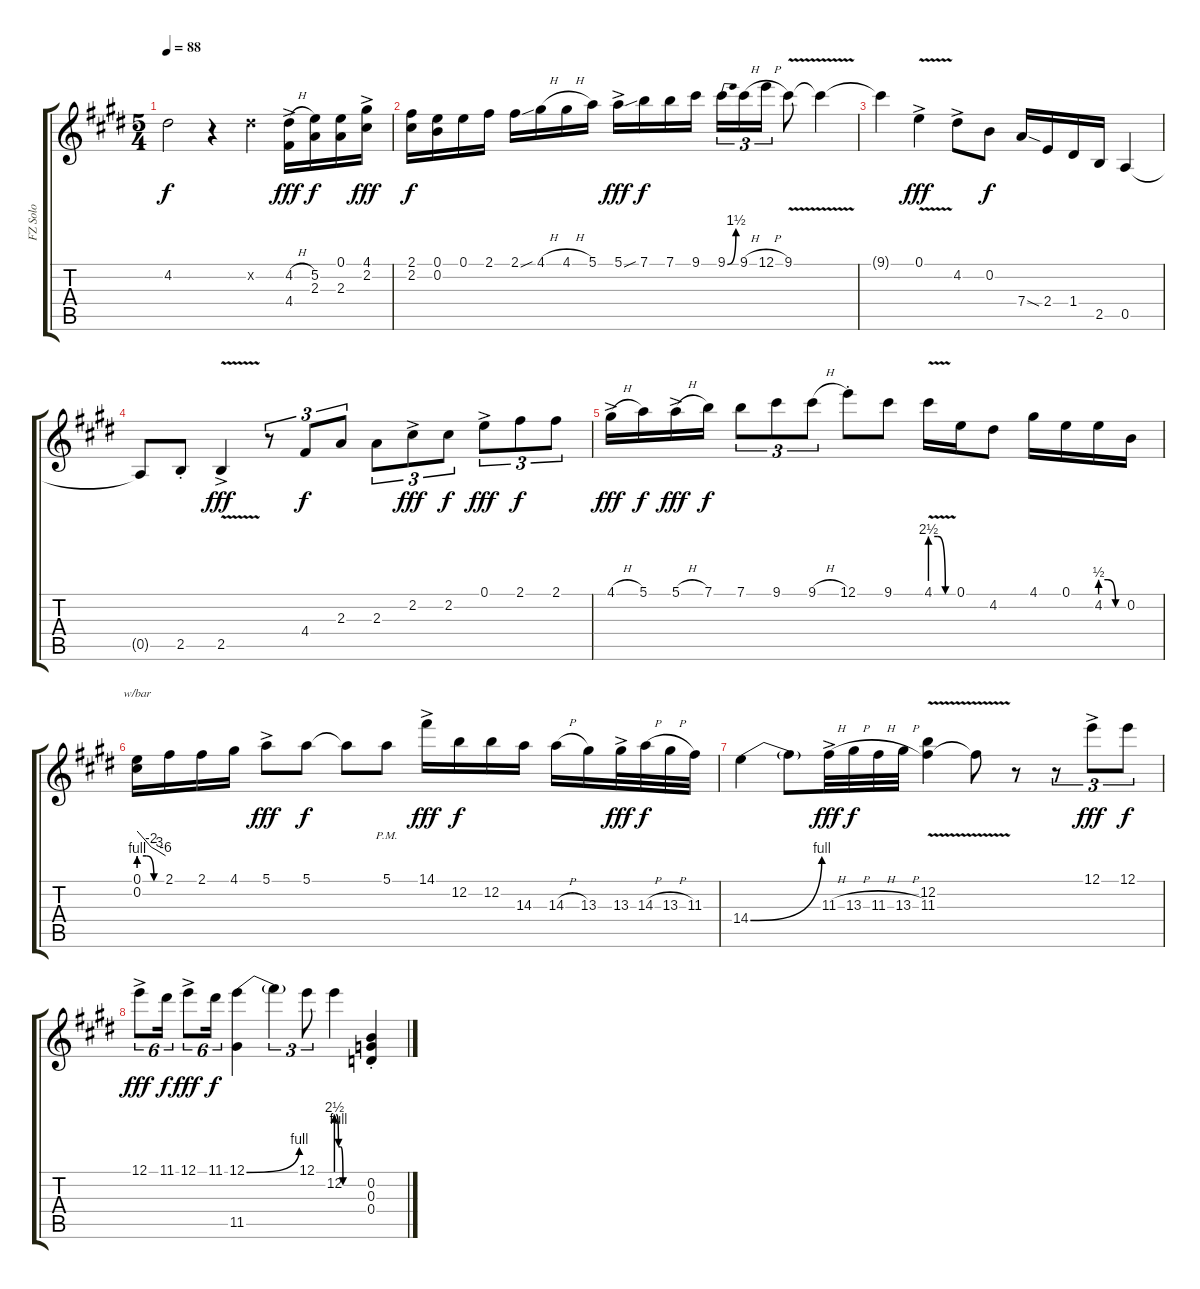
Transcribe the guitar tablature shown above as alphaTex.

\track ("FZ Solo" "FZ Solo") {instrument overdrivenguitar}
\staff {score tabs}
\tuning (E4 B3 G3 D3 A2 E2) {hide}
\ts (5 4)
\tempo 88
\clef g2
\ks e
4.2.2{dy f} r.4 4.2{x}.4 (4.2{h ac} 4.4{ac}).16{dy fff} (5.2 2.3).16{dy f} (0.1 2.3).16 (4.1{ac} 2.2{ac}).16{dy fff} |
(2.1 2.2).16{dy f} (0.1 0.2).16 0.1.16 2.1.16 2.1{sou}.16 4.1{h}.16 4.1{h}.16 5.1.16 5.1{sou ac}.16{dy fff} 7.1.16{dy f} 7.1.16 9.1.16 9.1{be (bend 0 0 60 6)}.16{tu (3 2)} 9.1{h}.16{tu (3 2)} 12.1{h}.16{tu (3 2)} 9.1{v}.8 9.1{t}.4 |
9.1{t}.4 0.1{v ac}.4{dy fff} 4.2{ac}.8 0.2.8{dy f} 7.4{sod}.16 2.4.16 1.4.16 2.5.16 0.5.4 |
0.5{t}.8 2.5{st}.8 2.5{v ac}.4{dy fff} r.8{tu (3 2)} 4.4.8{tu (3 2) dy f} 2.3.8{tu (3 2)} 2.3.8{tu (3 2)} 2.2{ac}.8{tu (3 2) dy fff} 2.2.8{tu (3 2) dy f} 0.1{ac}.8{tu (3 2) dy fff} 2.1.8{tu (3 2) dy f} 2.1.8{tu (3 2)} |
4.1{h ac}.16{dy fff} 5.1.16{dy f} 5.1{h ac}.16{dy fff} 7.1.16{dy f} 7.1.8{tu (3 2)} 9.1.8{tu (3 2)} 9.1{h}.8{tu (3 2)} 12.1{st}.8 9.1.8 4.1{be (custom 0 10 20 10 40 0 60 0) v}.16 0.1.16 4.2.8 4.1.16 0.1.16 4.2{be (custom 0 2 20 2 40 0 60 0)}.16 0.2.16 |
(0.1 0.2{be (custom 0 4 20 4 40 0 60 0)}).16{tbe (custom default 0 0 30 -8 42 -12 60 -24)} 2.1.16 2.1.16 4.1.16 5.1{ac}.8{dy fff} 5.1.8{dy f} 5.1{t}.8 5.1{pm}.8 14.1{ac}.16{dy fff} 12.2.16{dy f} 12.2.16 14.3.16 14.3{h}.16 13.3.16 13.3{ac}.32{dy fff} 14.3{h}.32{dy f} 13.3{h}.32 11.3.32 |
14.4{be (bend 0 0 60 4)}.4 14.4{t}.8 11.3{h ac}.32{dy fff} 13.3{h}.32{dy f} 11.3{h}.32 13.3{h}.32 (12.2{v} 11.3{v}).4 11.3{t}.8 r.8 r.8{tu (3 2)} 12.1{ac}.8{tu (3 2) dy fff} 12.1.8{tu (3 2) dy f} |
12.1{ac}.8{tu (6 4) dy fff} 11.1.16{tu (6 4) dy f} 12.1{ac}.8{tu (6 4) dy fff} 11.1.16{tu (6 4) dy f} (12.1{be (bend 0 0 60 4)} 11.5).4 12.1{t}.4{tu (3 2)} 12.1.8{tu (3 2)} 12.2{be (custom 0 10 5 4 10 4 15 0 29 0 40 0 60 0)}.4 (0.2{st} 0.3{st} 0.4{st}).4
